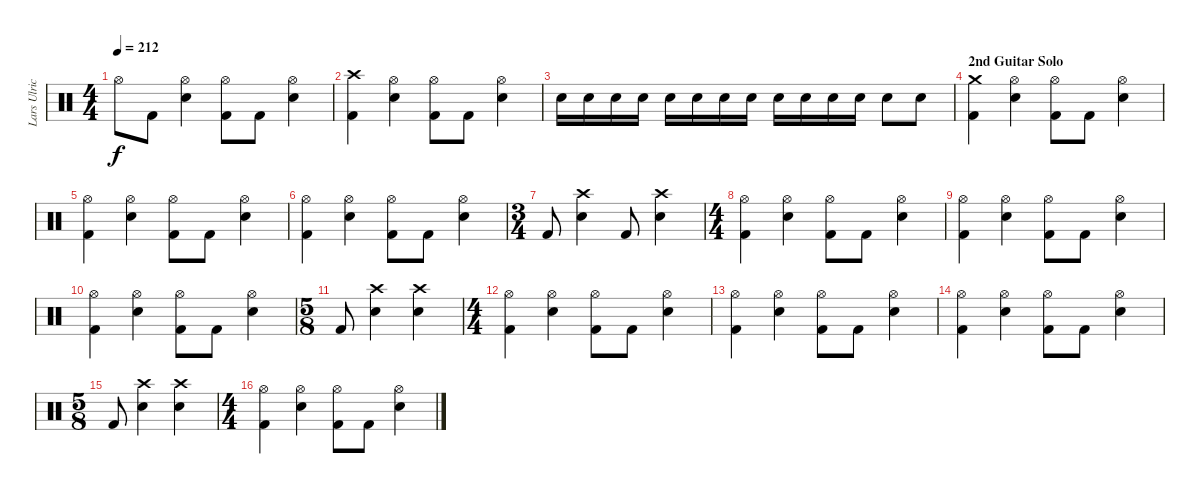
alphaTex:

\track ("Lars Ulrich (Drums)" "Lars Ulric") {instrument percussion}
\staff {score}
\articulation defaults
\ts (4 4)
\tempo 212
\clef neutral
\ks c "Hi-Hat (open)".8{dy f} "Kick (hit) 2".8
("Electric Snare (hit)" "Hi-Hat (open)").4 ("Hi-Hat (open)" "Kick (hit) 2").8 "Kick (hit) 2".8 ("Electric Snare (hit)" "Hi-Hat (open)").4 |
("Crash high (hit)" "Kick (hit) 2").4 ("Electric Snare (hit)" "Hi-Hat (open)").4 ("Hi-Hat (open)" "Kick (hit) 2").8 "Kick (hit) 2".8 ("Electric Snare (hit)" "Hi-Hat (open)").4 |
"Electric Snare (hit)".16 "Electric Snare (hit)".16 "Electric Snare (hit)".16 "Electric Snare (hit)".16 "Electric Snare (hit)".16 "Electric Snare (hit)".16 "Electric Snare (hit)".16 "Electric Snare (hit)".16 "Electric Snare (hit)".16 "Electric Snare (hit)".16 "Electric Snare (hit)".16 "Electric Snare (hit)".16 "Electric Snare (hit)".8 "Electric Snare (hit)".8 |
\section ("" "2nd Guitar Solo")
("Crash medium (hit)" "Kick (hit) 2").4 ("Electric Snare (hit)" "Hi-Hat (open)").4 ("Hi-Hat (open)" "Kick (hit) 2").8 "Kick (hit) 2".8 ("Electric Snare (hit)" "Hi-Hat (open)").4 |
("Hi-Hat (open)" "Kick (hit) 2").4 ("Electric Snare (hit)" "Hi-Hat (open)").4 ("Hi-Hat (open)" "Kick (hit) 2").8 "Kick (hit) 2".8 ("Electric Snare (hit)" "Hi-Hat (open)").4 |
("Hi-Hat (open)" "Kick (hit) 2").4 ("Electric Snare (hit)" "Hi-Hat (open)").4 ("Hi-Hat (open)" "Kick (hit) 2").8 "Kick (hit) 2".8 ("Electric Snare (hit)" "Hi-Hat (open)").4 |
\ts (3 4)
"Kick (hit) 2".8 ("Electric Snare (hit)" "Crash high (hit)").4 "Kick (hit) 2".8 ("Electric Snare (hit)" "Crash high (hit)").4 |
\ts (4 4)
("Hi-Hat (open)" "Kick (hit) 2").4 ("Electric Snare (hit)" "Hi-Hat (open)").4 ("Hi-Hat (open)" "Kick (hit) 2").8 "Kick (hit) 2".8 ("Electric Snare (hit)" "Hi-Hat (open)").4 |
("Hi-Hat (open)" "Kick (hit) 2").4 ("Electric Snare (hit)" "Hi-Hat (open)").4 ("Hi-Hat (open)" "Kick (hit) 2").8 "Kick (hit) 2".8 ("Electric Snare (hit)" "Hi-Hat (open)").4 |
("Hi-Hat (open)" "Kick (hit) 2").4 ("Electric Snare (hit)" "Hi-Hat (open)").4 ("Hi-Hat (open)" "Kick (hit) 2").8 "Kick (hit) 2".8 ("Electric Snare (hit)" "Hi-Hat (open)").4 |
\ts (5 8)
"Kick (hit) 2".8 ("Electric Snare (hit)" "Crash high (hit)").4 ("Electric Snare (hit)" "Crash high (hit)").4 |
\ts (4 4)
("Hi-Hat (open)" "Kick (hit) 2").4 ("Electric Snare (hit)" "Hi-Hat (open)").4 ("Hi-Hat (open)" "Kick (hit) 2").8 "Kick (hit) 2".8 ("Electric Snare (hit)" "Hi-Hat (open)").4 |
("Hi-Hat (open)" "Kick (hit) 2").4 ("Electric Snare (hit)" "Hi-Hat (open)").4 ("Hi-Hat (open)" "Kick (hit) 2").8 "Kick (hit) 2".8 ("Electric Snare (hit)" "Hi-Hat (open)").4 |
("Hi-Hat (open)" "Kick (hit) 2").4 ("Electric Snare (hit)" "Hi-Hat (open)").4 ("Hi-Hat (open)" "Kick (hit) 2").8 "Kick (hit) 2".8 ("Electric Snare (hit)" "Hi-Hat (open)").4 |
\ts (5 8)
"Kick (hit) 2".8 ("Electric Snare (hit)" "Crash high (hit)").4 ("Electric Snare (hit)" "Crash high (hit)").4 |
\ts (4 4)
("Hi-Hat (open)" "Kick (hit) 2").4 ("Electric Snare (hit)" "Hi-Hat (open)").4 ("Hi-Hat (open)" "Kick (hit) 2").8 "Kick (hit) 2".8 ("Electric Snare (hit)" "Hi-Hat (open)").4
